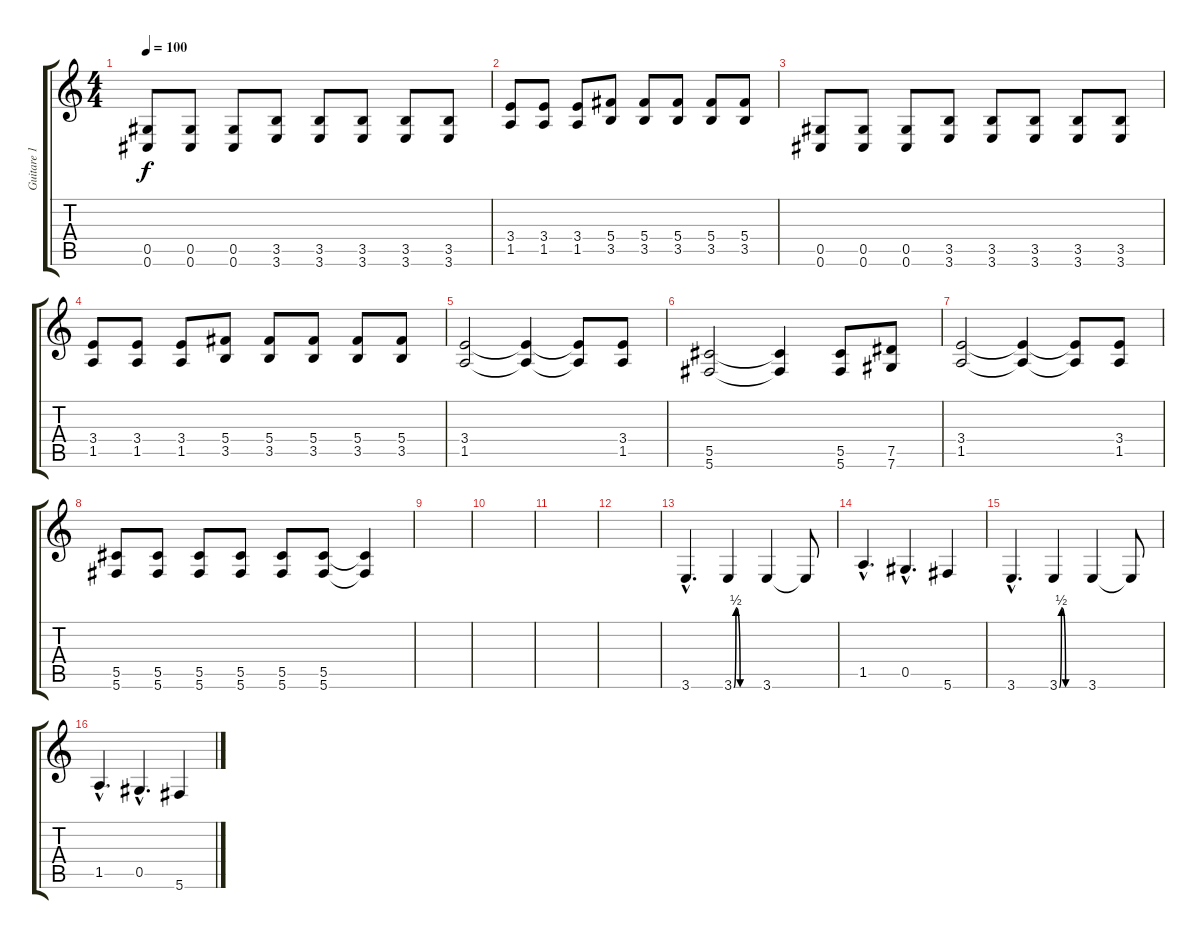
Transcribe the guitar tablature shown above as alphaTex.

\track ("Guitare 1" "Guitare 1") {instrument distortionguitar}
\staff {score tabs}
\tuning (Eb4 Bb3 Gb3 Db3 Ab2 Db2) {hide}
\ts (4 4)
\tempo 100
\clef g2
\ks c
(0.5 0.6).8{dy f} (0.5 0.6).8 (0.5 0.6).8 (3.5 3.6).8 (3.5 3.6).8 (3.5 3.6).8 (3.5 3.6).8 (3.5 3.6).8 |
(3.4 1.5).8 (3.4 1.5).8 (3.4 1.5).8 (5.4 3.5).8 (5.4 3.5).8 (5.4 3.5).8 (5.4 3.5).8 (5.4 3.5).8 |
(0.5 0.6).8 (0.5 0.6).8 (0.5 0.6).8 (3.5 3.6).8 (3.5 3.6).8 (3.5 3.6).8 (3.5 3.6).8 (3.5 3.6).8 |
(3.4 1.5).8 (3.4 1.5).8 (3.4 1.5).8 (5.4 3.5).8 (5.4 3.5).8 (5.4 3.5).8 (5.4 3.5).8 (5.4 3.5).8 |
(3.4 1.5).2 (3.4{t} 1.5{t}).4 (3.4{t} 1.5{t}).8 (3.4 1.5).8 |
(5.5 5.6).2 (5.5{t} 5.6{t}).4 (5.5 5.6).8 (7.5 7.6).8 |
(3.4 1.5).2 (3.4{t} 1.5{t}).4 (3.4{t} 1.5{t}).8 (3.4 1.5).8 |
(5.5 5.6).8 (5.5 5.6).8 (5.5 5.6).8 (5.5 5.6).8 (5.5 5.6).8 (5.5 5.6).8 (5.5{t} 5.6{t}).4 |
|
|
|
|
3.6{hac}.4{d} 3.6{be (custom 0 0 5 2 15 0 30 0 60 0)}.4 3.6.4 3.6{t}.8 |
1.5{hac}.4{d} 0.5{hac}.4{d} 5.6.4 |
3.6{hac}.4{d} 3.6{be (custom 0 0 5 2 15 0 30 0 60 0)}.4 3.6.4 3.6{t}.8 |
1.5{hac}.4{d} 0.5{hac}.4{d} 5.6.4
